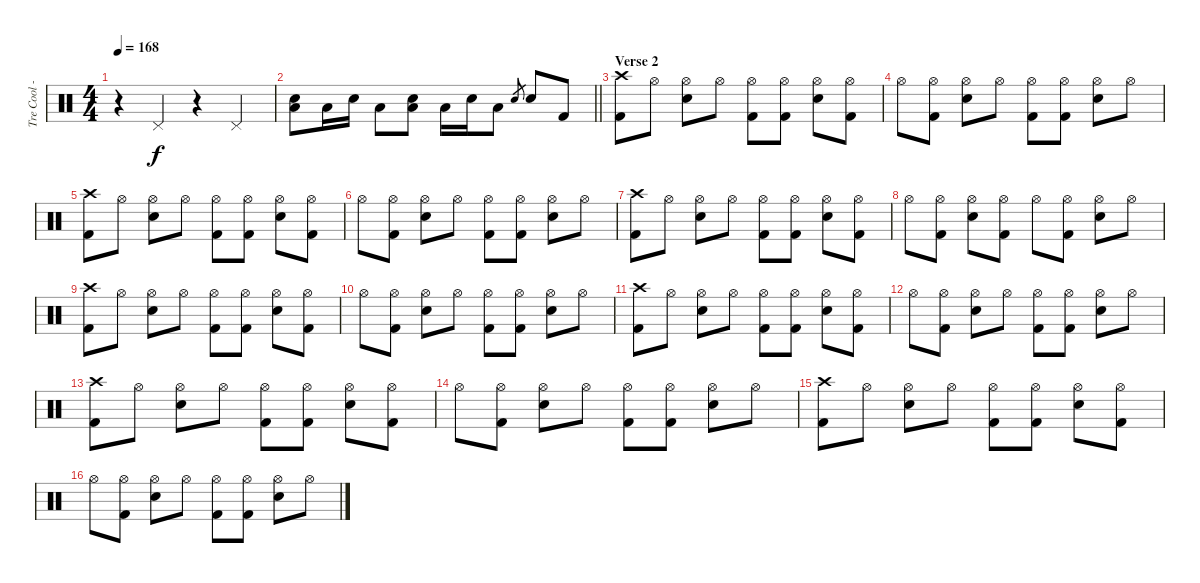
\track ("Tre Cool - Percussion" "Tre Cool -") {instrument percussion}
\staff {score}
\articulation defaults
\ts (4 4)
\tempo 168
\clef neutral
\ks c
r.4{dy f} "Pedal Hi-Hat (hit)".4 r.4 "Pedal Hi-Hat (hit)".4 |
\barLineRight lightlight
("Electric Snare (hit)" "Low Floor Tom (hit)").8 "Low Floor Tom (hit)".16 "Electric Snare (hit)".16 "Low Floor Tom (hit)".8 ("Electric Snare (hit)" "Low Floor Tom (hit)").8 "Low Floor Tom (hit)".16 "Electric Snare (hit)".16 "Low Floor Tom (hit)".8 "Electric Snare (hit)".8{gr} "Electric Snare (hit)".8 "Kick (hit) 2".8 |
\section ("" "Verse 2")
("Crash high (hit)" "Kick (hit) 2").8 "Hi-Hat (open)".8 ("Hi-Hat (open)" "Electric Snare (hit)").8 "Hi-Hat (open)".8 ("Hi-Hat (open)" "Kick (hit) 2").8 ("Hi-Hat (open)" "Kick (hit) 2").8 ("Hi-Hat (open)" "Electric Snare (hit)").8 ("Hi-Hat (open)" "Kick (hit) 2").8 |
"Hi-Hat (open)".8 ("Hi-Hat (open)" "Kick (hit) 2").8 ("Hi-Hat (open)" "Electric Snare (hit)").8 "Hi-Hat (open)".8 ("Hi-Hat (open)" "Kick (hit) 2").8 ("Hi-Hat (open)" "Kick (hit) 2").8 ("Hi-Hat (open)" "Electric Snare (hit)").8 "Hi-Hat (open)".8 |
("Crash high (hit)" "Kick (hit) 2").8 "Hi-Hat (open)".8 ("Hi-Hat (open)" "Electric Snare (hit)").8 "Hi-Hat (open)".8 ("Hi-Hat (open)" "Kick (hit) 2").8 ("Hi-Hat (open)" "Kick (hit) 2").8 ("Hi-Hat (open)" "Electric Snare (hit)").8 ("Hi-Hat (open)" "Kick (hit) 2").8 |
"Hi-Hat (open)".8 ("Hi-Hat (open)" "Kick (hit) 2").8 ("Hi-Hat (open)" "Electric Snare (hit)").8 "Hi-Hat (open)".8 ("Hi-Hat (open)" "Kick (hit) 2").8 ("Hi-Hat (open)" "Kick (hit) 2").8 ("Hi-Hat (open)" "Electric Snare (hit)").8 "Hi-Hat (open)".8 |
("Crash high (hit)" "Kick (hit) 2").8 "Hi-Hat (open)".8 ("Hi-Hat (open)" "Electric Snare (hit)").8 "Hi-Hat (open)".8 ("Hi-Hat (open)" "Kick (hit) 2").8 ("Hi-Hat (open)" "Kick (hit) 2").8 ("Hi-Hat (open)" "Electric Snare (hit)").8 ("Hi-Hat (open)" "Kick (hit) 2").8 |
"Hi-Hat (open)".8 ("Hi-Hat (open)" "Kick (hit) 2").8 ("Hi-Hat (open)" "Electric Snare (hit)").8 ("Hi-Hat (open)" "Kick (hit) 2").8 "Hi-Hat (open)".8 ("Hi-Hat (open)" "Kick (hit) 2").8 ("Hi-Hat (open)" "Electric Snare (hit)").8 "Hi-Hat (open)".8 |
("Crash high (hit)" "Kick (hit) 2").8 "Hi-Hat (open)".8 ("Hi-Hat (open)" "Electric Snare (hit)").8 "Hi-Hat (open)".8 ("Hi-Hat (open)" "Kick (hit) 2").8 ("Hi-Hat (open)" "Kick (hit) 2").8 ("Hi-Hat (open)" "Electric Snare (hit)").8 ("Hi-Hat (open)" "Kick (hit) 2").8 |
"Hi-Hat (open)".8 ("Hi-Hat (open)" "Kick (hit) 2").8 ("Hi-Hat (open)" "Electric Snare (hit)").8 "Hi-Hat (open)".8 ("Hi-Hat (open)" "Kick (hit) 2").8 ("Hi-Hat (open)" "Kick (hit) 2").8 ("Hi-Hat (open)" "Electric Snare (hit)").8 "Hi-Hat (open)".8 |
("Crash high (hit)" "Kick (hit) 2").8 "Hi-Hat (open)".8 ("Hi-Hat (open)" "Electric Snare (hit)").8 "Hi-Hat (open)".8 ("Hi-Hat (open)" "Kick (hit) 2").8 ("Hi-Hat (open)" "Kick (hit) 2").8 ("Hi-Hat (open)" "Electric Snare (hit)").8 ("Hi-Hat (open)" "Kick (hit) 2").8 |
"Hi-Hat (open)".8 ("Hi-Hat (open)" "Kick (hit) 2").8 ("Hi-Hat (open)" "Electric Snare (hit)").8 "Hi-Hat (open)".8 ("Hi-Hat (open)" "Kick (hit) 2").8 ("Hi-Hat (open)" "Kick (hit) 2").8 ("Hi-Hat (open)" "Electric Snare (hit)").8 "Hi-Hat (open)".8 |
("Crash high (hit)" "Kick (hit) 2").8 "Hi-Hat (open)".8 ("Hi-Hat (open)" "Electric Snare (hit)").8 "Hi-Hat (open)".8 ("Hi-Hat (open)" "Kick (hit) 2").8 ("Hi-Hat (open)" "Kick (hit) 2").8 ("Hi-Hat (open)" "Electric Snare (hit)").8 ("Hi-Hat (open)" "Kick (hit) 2").8 |
"Hi-Hat (open)".8 ("Hi-Hat (open)" "Kick (hit) 2").8 ("Hi-Hat (open)" "Electric Snare (hit)").8 "Hi-Hat (open)".8 ("Hi-Hat (open)" "Kick (hit) 2").8 ("Hi-Hat (open)" "Kick (hit) 2").8 ("Hi-Hat (open)" "Electric Snare (hit)").8 "Hi-Hat (open)".8 |
("Crash high (hit)" "Kick (hit) 2").8 "Hi-Hat (open)".8 ("Hi-Hat (open)" "Electric Snare (hit)").8 "Hi-Hat (open)".8 ("Hi-Hat (open)" "Kick (hit) 2").8 ("Hi-Hat (open)" "Kick (hit) 2").8 ("Hi-Hat (open)" "Electric Snare (hit)").8 ("Hi-Hat (open)" "Kick (hit) 2").8 |
"Hi-Hat (open)".8 ("Hi-Hat (open)" "Kick (hit) 2").8 ("Hi-Hat (open)" "Electric Snare (hit)").8 "Hi-Hat (open)".8 ("Hi-Hat (open)" "Kick (hit) 2").8 ("Hi-Hat (open)" "Kick (hit) 2").8 ("Hi-Hat (open)" "Electric Snare (hit)").8 "Hi-Hat (open)".8
